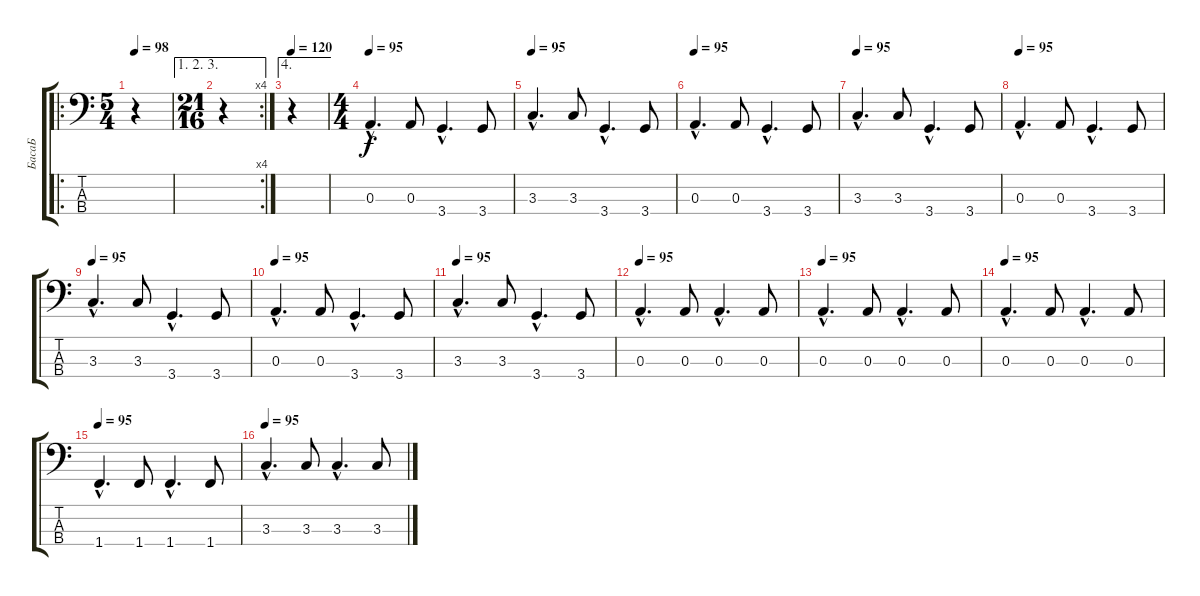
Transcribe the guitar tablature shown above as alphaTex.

\track ("БасаБ" "БасаБ") {instrument electricbassfinger}
\staff {score tabs}
\tuning (G2 D2 A1 E1) {hide}
\ro
\ts (5 4)
\tempo 98
\tempo 120
\tempo 98
\clef f4
\ks c
r.4{dy f instrument electricbassfinger} |
\ae (1 2 3)
\rc 4
\ts (21 16)
r.4 |
\ae 4
\tempo 120
r.4 |
\ts (4 4)
\tempo 95
0.3{hac}.4{d} 0.3.8 3.4{hac}.4{d} 3.4.8 |
\tempo 95
3.3{hac}.4{d} 3.3.8 3.4{hac}.4{d} 3.4.8 |
\tempo 95
0.3{hac}.4{d} 0.3.8 3.4{hac}.4{d} 3.4.8 |
\tempo 95
3.3{hac}.4{d} 3.3.8 3.4{hac}.4{d} 3.4.8 |
\tempo 95
0.3{hac}.4{d} 0.3.8 3.4{hac}.4{d} 3.4.8 |
\tempo 95
3.3{hac}.4{d} 3.3.8 3.4{hac}.4{d} 3.4.8 |
\tempo 95
0.3{hac}.4{d} 0.3.8 3.4{hac}.4{d} 3.4.8 |
\tempo 95
3.3{hac}.4{d} 3.3.8 3.4{hac}.4{d} 3.4.8 |
\tempo 95
0.3{hac}.4{d} 0.3.8 0.3{hac}.4{d} 0.3.8 |
\tempo 95
0.3{hac}.4{d} 0.3.8 0.3{hac}.4{d} 0.3.8 |
\tempo 95
0.3{hac}.4{d} 0.3.8 0.3{hac}.4{d} 0.3.8 |
\tempo 95
1.4{hac}.4{d} 1.4.8 1.4{hac}.4{d} 1.4.8 |
\tempo 95
3.3{hac}.4{d} 3.3.8 3.3{hac}.4{d} 3.3.8
